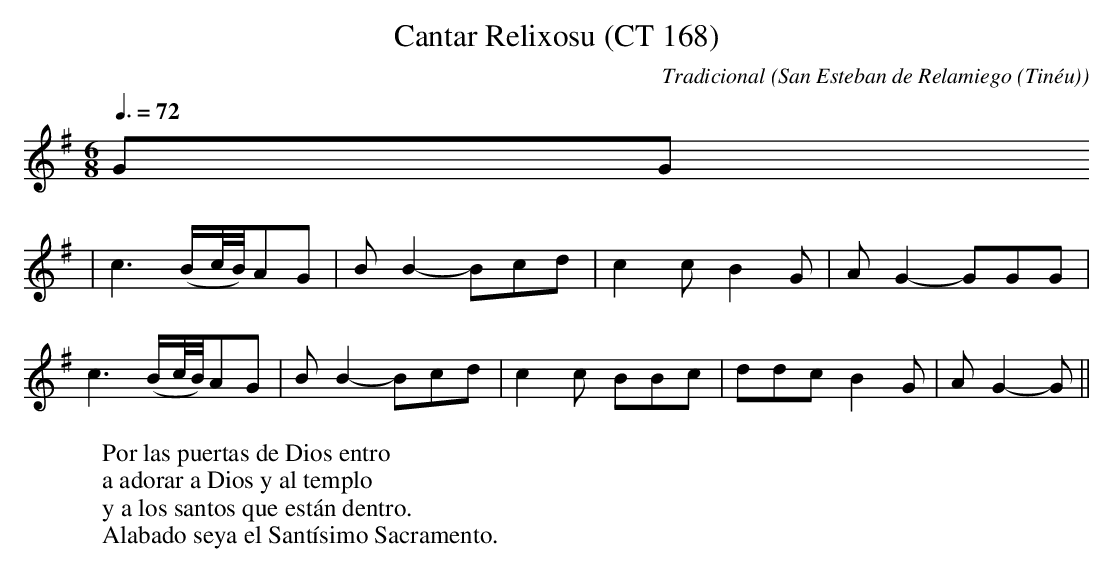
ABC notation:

X:1
T:Cantar Relixosu (CT 168)
C:Tradicional
O:San Esteban de Relamiego (Tinéu)
M:6/8
L:1/8
Q:3/8=72
K:G
GG
|c3 (B/c/4B/4)AG|B B2-Bcd|c2 c B2 G|AG2-GGG|
c3 (B/c/4B/4)AG|B B2-Bcd|c2 c BBc|ddc B2 G|A G2-G||
W:Por las puertas de Dios entro
W:a adorar a Dios y al templo
W:y a los santos que están dentro.
W:Alabado seya el Santísimo Sacramento.
W:
